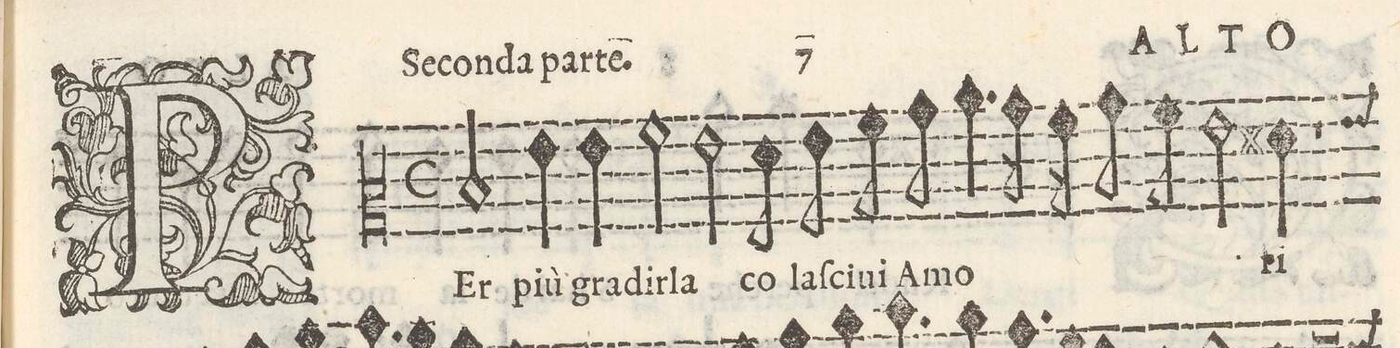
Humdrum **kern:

**kern	**text
*I"ALTO	*
*clefC2	*
*k[]	*
*M2/1	*
*met(c)	*
2d/	PEr
4g\	più
4g\	gra-
2a\	-dir-
2g\	-la
=2-	=2-
8f\	co
8g\	laſ-
8a\	-ciui
8b\	A-
4.cc\	-mo-
16b\	.
16a\	.
8b\	.
8a\	.
2g\	.
4f#X\	-ri
=3-	=3-
1r	.
*-	*-
